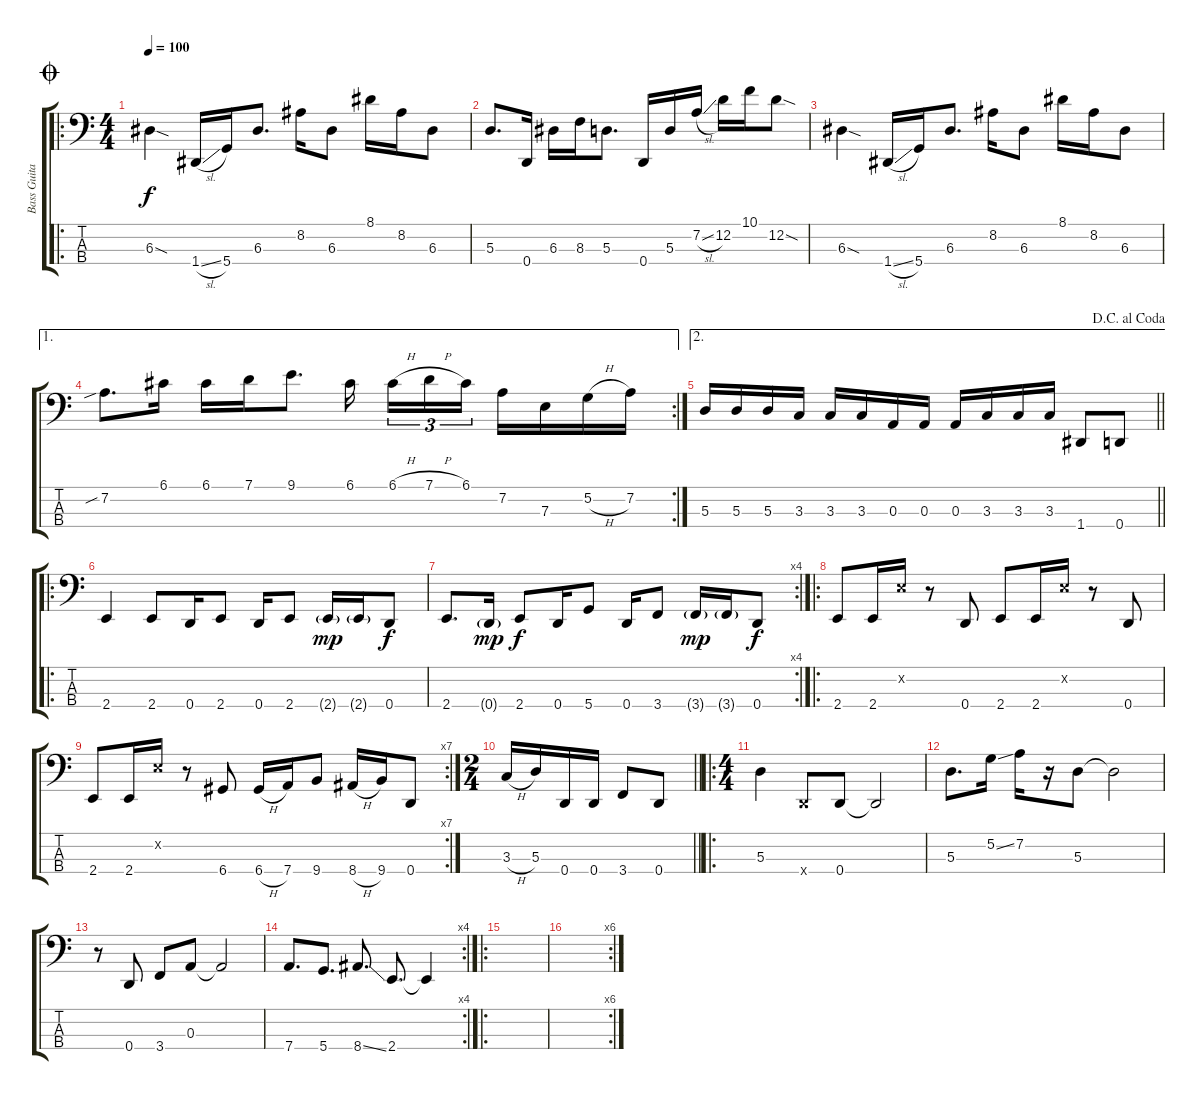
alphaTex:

\track ("Bass Guitar" "Bass Guita") {instrument electricbassfinger}
\staff {score tabs}
\tuning (G2 D2 A1 D1) {hide}
\ro
\ts (4 4)
\jump coda
\tempo 100
\clef f4
\ks c
6.3{sod}.4{dy f} 1.4{sl}.16 5.4.16 6.3.8{d} 8.2.16 6.3.8 8.1.16 8.2.16 6.3.8 |
5.3.8{d} 0.4.16 6.3.16 8.3.16 5.3.8{d} 0.4.16 5.3.16 7.2{sl}.16 12.2.16 10.1.16 12.2{sod}.8 |
6.3{sod}.4 1.4{sl}.16 5.4.16 6.3.8{d} 8.2.16 6.3.8 8.1.16 8.2.16 6.3.8 |
\ae 1
\rc 2
7.2{sib}.8{d} 6.1.16 6.1.16 7.1.16 9.1.8{d} 6.1.16{beam splitsecondary} 6.1{h}.16{tu (3 2)} 7.1{h}.16{tu (3 2)} 6.1.16{tu (3 2)} 7.2.16 7.3.16 5.2{h}.16 7.2.16 |
\ae 2
\jump dacapoalcoda
\barLineRight lightlight
5.3.16 5.3.16 5.3.16 3.3.16 3.3.16 3.3.16 0.3.16 0.3.16 0.3.16 3.3.16 3.3.16 3.3.16 1.4.8 0.4.8 |
\ro
2.4.4 2.4.8 0.4.16 2.4.8 0.4.16 2.4.8 2.4{g}.16{dy mp} 2.4{g}.16 0.4.8{dy f} |
\rc 4
2.4.8{d} 0.4{g}.16{dy mp} 2.4.8{dy f} 0.4.16 5.4.8 0.4.16 3.4.8 3.4{g}.16{dy mp} 3.4{g}.16 0.4.8{dy f} |
\ro
2.4.8 2.4.16 2.2{x}.16 r.8 0.4.8 2.4.8 2.4.16 2.2{x}.16 r.8 0.4.8 |
\rc 7
2.4.8 2.4.16 2.2{x}.16 r.8 6.4.8 6.4{h}.16 7.4.16 9.4.8 8.4{h}.16 9.4.16 0.4.8 |
\ts (2 4)
\barLineRight lightlight
3.3{h}.16 5.3.16 0.4.16 0.4.16 3.4.8 0.4.8 |
\ro
\ts (4 4)
5.3.4 0.4{x}.8 0.4.8 0.4{t}.2 |
5.3.8{d} 5.2{ss}.16 7.2.16 r.16 5.3.8 5.3{t}.2 |
r.8 0.4.8 3.4.8 0.3.8 0.3{t}.2 |
\rc 4
7.4.8{d} 5.4.8{d} 8.4{ss}.8{d} 2.4.8{d} 2.4{t}.4 |
\ro
|
\rc 6
